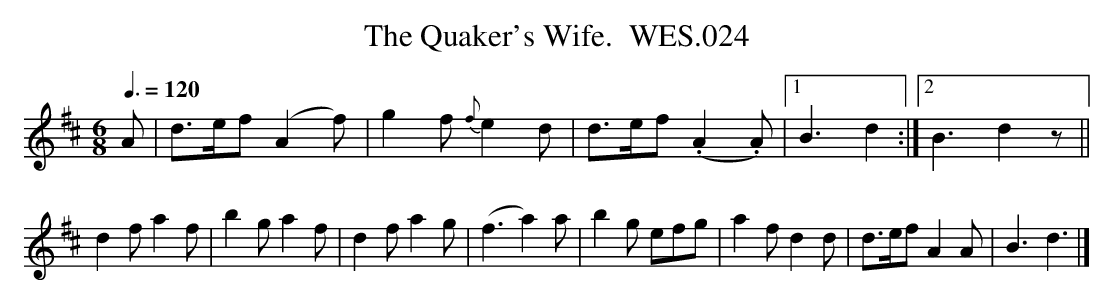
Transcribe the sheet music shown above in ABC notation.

X:1
T:Quaker's Wife.  WES.024, The
M:6/8
L:1/8
Q:3/8=120
K:D
A|d>ef(A2f)|g2f{f}e2d|d>ef(.A2.A)|1B3d2:|2B3d2z||
d2fa2f|b2ga2f|d2fa2g|(f3a2)a|b2g efg|a2fd2d|d>ef A2A|B3d3|]
